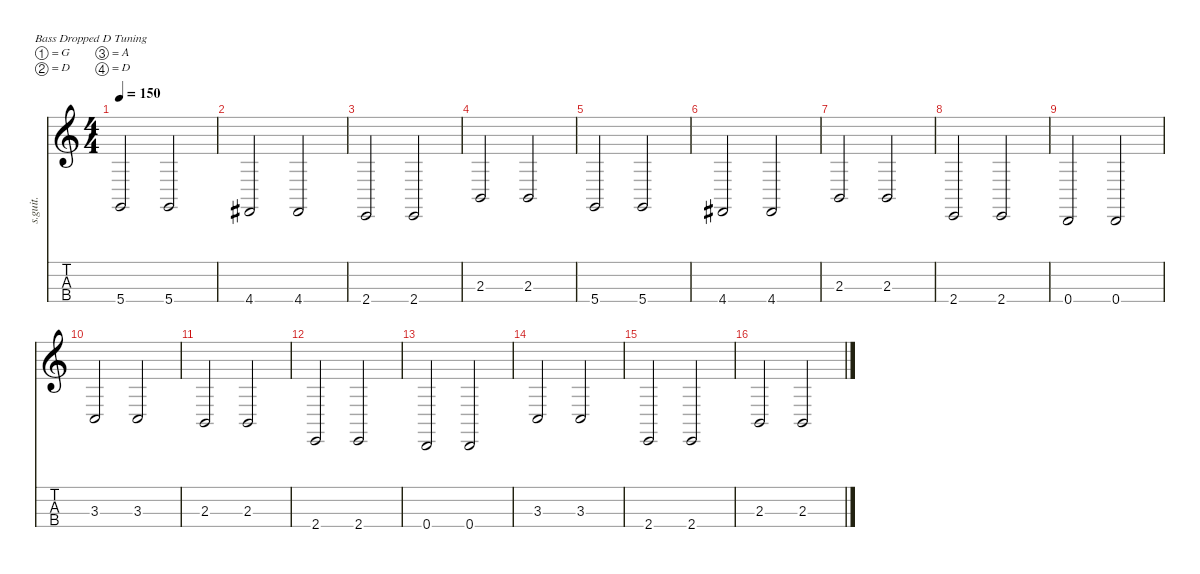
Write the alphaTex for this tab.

\defaultSystemsLayout 4
\hideDynamics
\bracketExtendMode nobrackets
\track ("Oliver Riedel " "s.guit.") {instrument electricbasspick}
\staff {score tabs}
\tuning (G2 D2 A1 D1)
\ts (4 4)
\tempo 150
\clef g2
\ks c
5.4.2{lyrics (0 "") lyrics (1 "") lyrics (2 "") lyrics (3 "") lyrics (4 "") dy f} 5.4.2{lyrics (0 "") lyrics (1 "") lyrics (2 "") lyrics (3 "") lyrics (4 "")} |
4.4{acc #}.2{lyrics (0 "") lyrics (1 "") lyrics (2 "") lyrics (3 "") lyrics (4 "")} 4.4{acc #}.2{lyrics (0 "") lyrics (1 "") lyrics (2 "") lyrics (3 "") lyrics (4 "")} |
2.4.2{lyrics (0 "") lyrics (1 "") lyrics (2 "") lyrics (3 "") lyrics (4 "")} 2.4.2{lyrics (0 "") lyrics (1 "") lyrics (2 "") lyrics (3 "") lyrics (4 "")} |
2.3.2{lyrics (0 "") lyrics (1 "") lyrics (2 "") lyrics (3 "") lyrics (4 "")} 2.3.2{lyrics (0 "") lyrics (1 "") lyrics (2 "") lyrics (3 "") lyrics (4 "")} |
5.4.2{lyrics (0 "") lyrics (1 "") lyrics (2 "") lyrics (3 "") lyrics (4 "")} 5.4.2{lyrics (0 "") lyrics (1 "") lyrics (2 "") lyrics (3 "") lyrics (4 "")} |
4.4{acc #}.2{lyrics (0 "") lyrics (1 "") lyrics (2 "") lyrics (3 "") lyrics (4 "")} 4.4{acc #}.2{lyrics (0 "") lyrics (1 "") lyrics (2 "") lyrics (3 "") lyrics (4 "")} |
2.3.2{lyrics (0 "") lyrics (1 "") lyrics (2 "") lyrics (3 "") lyrics (4 "")} 2.3.2{lyrics (0 "") lyrics (1 "") lyrics (2 "") lyrics (3 "") lyrics (4 "")} |
2.4.2{lyrics (0 "") lyrics (1 "") lyrics (2 "") lyrics (3 "") lyrics (4 "")} 2.4.2{lyrics (0 "") lyrics (1 "") lyrics (2 "") lyrics (3 "") lyrics (4 "")} |
0.4.2{lyrics (0 "") lyrics (1 "") lyrics (2 "") lyrics (3 "") lyrics (4 "")} 0.4.2{lyrics (0 "") lyrics (1 "") lyrics (2 "") lyrics (3 "") lyrics (4 "")} |
3.3.2{lyrics (0 "") lyrics (1 "") lyrics (2 "") lyrics (3 "") lyrics (4 "")} 3.3.2{lyrics (0 "") lyrics (1 "") lyrics (2 "") lyrics (3 "") lyrics (4 "")} |
2.3.2{lyrics (0 "") lyrics (1 "") lyrics (2 "") lyrics (3 "") lyrics (4 "")} 2.3.2{lyrics (0 "") lyrics (1 "") lyrics (2 "") lyrics (3 "") lyrics (4 "")} |
2.4.2{lyrics (0 "") lyrics (1 "") lyrics (2 "") lyrics (3 "") lyrics (4 "")} 2.4.2{lyrics (0 "") lyrics (1 "") lyrics (2 "") lyrics (3 "") lyrics (4 "")} |
0.4.2{lyrics (0 "") lyrics (1 "") lyrics (2 "") lyrics (3 "") lyrics (4 "")} 0.4.2{lyrics (0 "") lyrics (1 "") lyrics (2 "") lyrics (3 "") lyrics (4 "")} |
3.3.2{lyrics (0 "") lyrics (1 "") lyrics (2 "") lyrics (3 "") lyrics (4 "")} 3.3.2{lyrics (0 "") lyrics (1 "") lyrics (2 "") lyrics (3 "") lyrics (4 "")} |
2.4.2{lyrics (0 "") lyrics (1 "") lyrics (2 "") lyrics (3 "") lyrics (4 "")} 2.4.2{lyrics (0 "") lyrics (1 "") lyrics (2 "") lyrics (3 "") lyrics (4 "")} |
2.3.2{lyrics (0 "") lyrics (1 "") lyrics (2 "") lyrics (3 "") lyrics (4 "")} 2.3.2{lyrics (0 "") lyrics (1 "") lyrics (2 "") lyrics (3 "") lyrics (4 "")}
